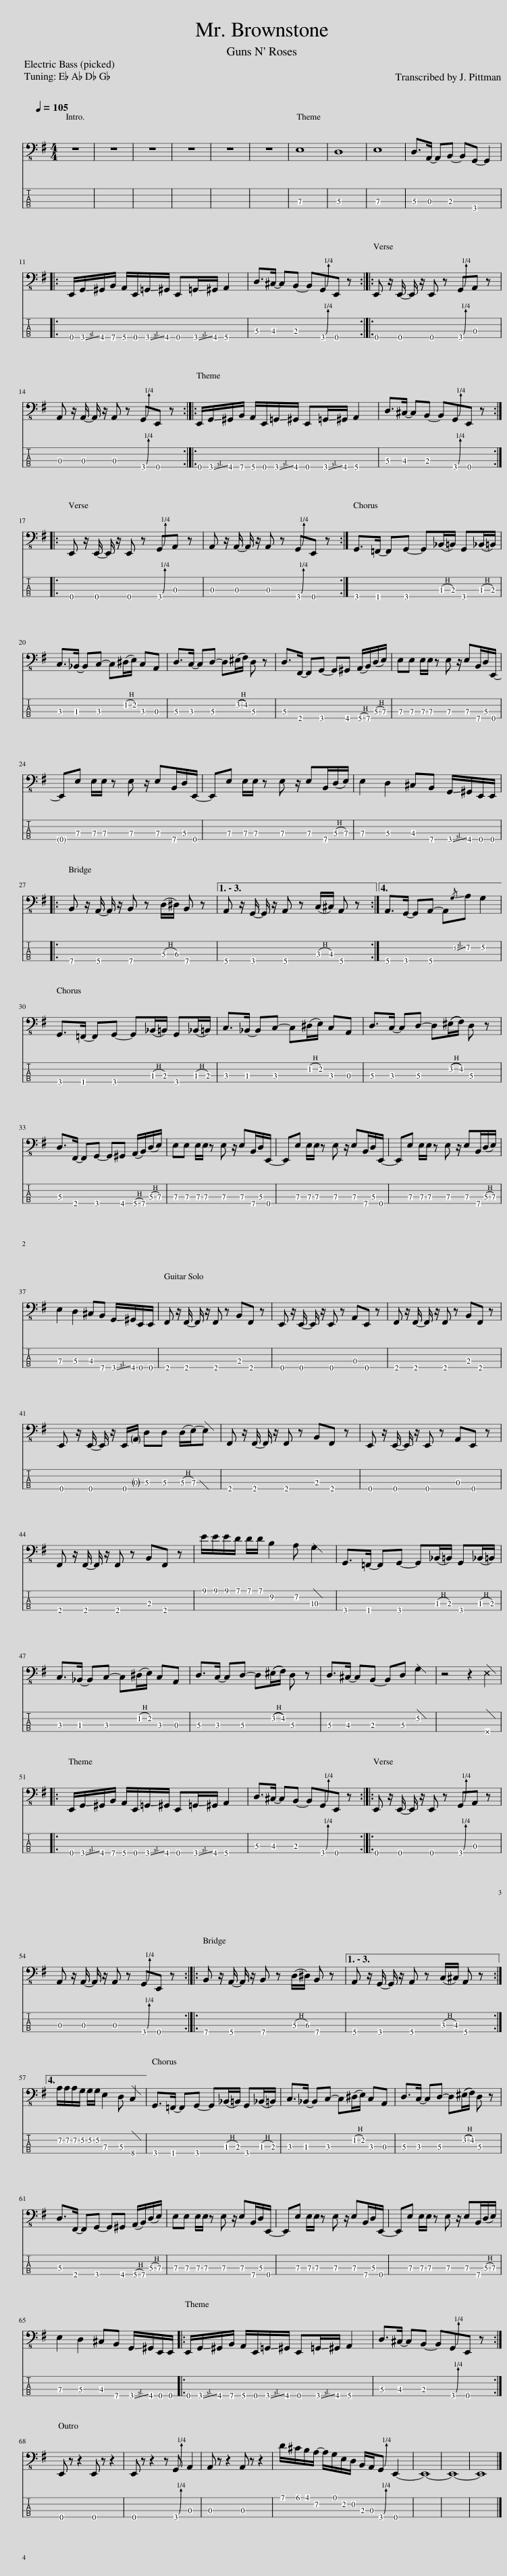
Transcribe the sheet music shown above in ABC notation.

X:1
%%score { 1 | 2 }
L:1/8
Q:1/4=105
M:4/4
I:linebreak $
K:G
V:1 bass-8
V:2 tab stafflines=4 strings="E1,A1,D2,G2 nostems "
V:1
 z8 | z8 | z8 | z8 | z8 | %5
 z8 | E,8 | D,8 | E,8 | D,>A,,- A,,B,,- B,,G,,- G,,2 |:$ %10
 E,,/!-(!G,,/!-)!^G,,/B,,/ A,,/E,,/!-(!=G,,/!-)!^G,,/ E,,!-(!=G,,/!-)!^G,,/ A,,2 | D,>^C,- C,B,,- B,,G,,E,, z :: E,, z/ E,,/- E,,/ z/ E,, z G,,A,, z |$ A,, z/ A,,/- A,,/ z/ A,, z G,,E,, z :: E,,/!-(!G,,/!-)!^G,,/B,,/ A,,/E,,/!-(!=G,,/!-)!^G,,/ E,,!-(!=G,,/!-)!^G,,/ A,,2 | %15
 D,>^C,- C,B,,- B,,G,,E,, z ::$ E,, z/ E,,/- E,,/ z/ E,, z G,,A,, z | A,, z/ A,,/- A,,/ z/ A,, z G,,E,, z :| G,,>=F,,- F,,G,,- G,,(_B,,/=B,,/) G,,(_B,,/=B,,/) |$ C,>_B,,- B,,C,- C,(^D,/E,/) C,A,, | %20
 D,>C,- C,D,- D,(^E,/F,/) D, z | D,>F,,- F,,G,,- G,,^G,, (A,,/B,,/)(D,/E,/) | E,E, E,/E,/ z E, z/ E,B,,/D,/E,,/- |$ E,,E, E,/E,/ z E, z/ E,B,,/D,/E,,/- | E,,E, E,/E,/ z E, z/ E,B,,/(D,/E,/) | %25
 E,2 D,2 ^C,B,, !-(!G,,/!-)!^G,,/E,,/E,,/ |:$ B,, z/ A,,/- A,,/ z/ B,, z (D,/^D,/) B,, z |1,2,3 A,, z/ G,,/- G,,/ z/ A,, z (C,/^C,/) A,, z :|4 A,,>G,,- G,,A,,- A,,!-(!{/G,}!-)!A, G,2 ||$ G,,>=F,,- F,,G,,- G,,(_B,,/=B,,/) G,,(_B,,/=B,,/) | %30
 C,>_B,,- B,,C,- C,(^D,/E,/) C,A,, | D,>C,- C,D,- D,((^E,/F,/)) D, z |$ D,>F,,- F,,G,,- G,,^G,, (A,,/B,,/)(D,/E,/) | E,E, E,/E,/ z E, z/ E,B,,/D,/E,,/- | E,,E, E,/E,/ z E, z/ E,B,,/D,/E,,/- | %35
 E,,E, E,/E,/ z E, z/ E,B,,/(D,/E,/) |$ E,2 D,2 ^C,B,, !-(!G,,/!-)!^G,,/E,,/E,,/ | F,, z/ F,,/- F,,/ z/ F,, z B,,F,, z | E,, z/ E,,/- E,,/ z/ E,, z A,,E,, z | F,, z/ F,,/- F,,/ z/ F,, z B,,F,, z |$ %40
 E,, z/ E,,/- E,,/ z/ E,,/A,,/ D,D, (D,/E,/-)E, | F,, z/ F,,/- F,,/ z/ F,, z B,,F,, z | E,, z/ E,,/- E,,/ z/ E,, z A,,E,, z |$ F,, z/ F,,/- F,,/ z/ F,, z B,,F,, z | E/E/E/D/ D/D/ B,2 A, G,2 | %45
 G,,>=F,,- F,,G,,- G,,(_B,,/=B,,/) G,,(_B,,/=B,,/) |$ C,>_B,,- B,,C,- C,(^D,/E,/) C,A,, | D,>C,- C,D,- D,((^E,/F,/)) D, z | D,>^C,- C,B,,- B,,D, G,2 | z4 z2 E,2 |:$ %50
 E,,/!-(!G,,/!-)!^G,,/B,,/ A,,/E,,/!-(!=G,,/!-)!^G,,/ E,,!-(!=G,,/!-)!^G,,/ A,,2 | D,>^C,- C,B,,- B,,G,,E,, z :: E,, z/ E,,/- E,,/ z/ E,, z G,,A,, z |$ A,, z/ A,,/- A,,/ z/ A,, z G,,E,, z :: B,, z/ A,,/- A,,/ z/ B,, z (D,/^D,/) B,, z |1,2,3 %55
 A,, z/ G,,/- G,,/ z/ A,, z (C,/^C,/) A,, z :|4$ A,/A,/A,/G,/ G,/G,/ E,2 D, C,2 || G,,>=F,,- F,,G,,- G,,(_B,,/=B,,/) G,,(_B,,/=B,,/) | C,>_B,,- B,,C,- C,(^D,/E,/) C,A,, | D,>C,- C,D,- D,((^E,/F,/)) D, z |$ %60
 D,>F,,- F,,G,,- G,,^G,, (A,,/B,,/)(D,/E,/) | E,E, E,/E,/ z E, z/ E,B,,/D,/E,,/- | E,,E, E,/E,/ z E, z/ E,B,,/D,/E,,/- | E,,E, E,/E,/ z E, z/ E,B,,/(D,/E,/) |$ E,2 D,2 ^C,B,, !-(!G,,/!-)!^G,,/E,,/E,,/ |: %65
 E,,/!-(!G,,/!-)!^G,,/B,,/ A,,/E,,/!-(!=G,,/!-)!^G,,/ E,,!-(!=G,,/!-)!^G,,/ A,,2 | D,>^C,- C,B,,- B,,G,,E,, z :|$ E,, z z2 E,, z z2 | E,, z z2 z G,, A,,2 | A,, z z2 A,, z z2 | %70
 D/^C/B,/A,/- A,/G,/E,/D,/ B,,/A,,/G,, E,,2- | E,,8- | E,,8- | E,,8 |] %74
V:2
 x8 | x8 | x8 | x8 | x8 | %5
 x8 | !3!E,,8 | !3!D,,8 | !3!E,,8 | !3!D,,3/2 !3!A,,,/- !3!A,,, !3!B,,,- !3!B,,, !4!G,,,- !4!G,,,2 |:$ %10
 !4!E,,,/ !-(!!4!G,,,/ !-)!!4!^G,,,/ !4!B,,,/ !4!A,,,/ !4!E,,,/ !-(!!4!=G,,,/ !-)!!4!^G,,,/ !4!E,,, !-(!!4!=G,,,/ !-)!!4!^G,,,/ !4!A,,,2 | !3!D,,3/2 !3!^C,,/- !3!C,, !3!B,,,- !3!B,,, !4!G,,, !4!E,,, x :: !4!E,,, x/ !4!E,,,/- !4!E,,,/ x/ !4!E,,, x !4!G,,, !3!A,,, x |$ !3!A,,, x/ !3!A,,,/- !3!A,,,/ x/ !3!A,,, x !4!G,,, !4!E,,, x :: !4!E,,,/ !-(!!4!G,,,/ !-)!!4!^G,,,/ !4!B,,,/ !4!A,,,/ !4!E,,,/ !-(!!4!=G,,,/ !-)!!4!^G,,,/ !4!E,,, !-(!!4!=G,,,/ !-)!!4!^G,,,/ !4!A,,,2 | %15
 !3!D,,3/2 !3!^C,,/- !3!C,, !3!B,,,- !3!B,,, !4!G,,, !4!E,,, x ::$ !4!E,,, x/ !4!E,,,/- !4!E,,,/ x/ !4!E,,, x !4!G,,, !3!A,,, x | !3!A,,, x/ !3!A,,,/- !3!A,,,/ x/ !3!A,,, x !4!G,,, !4!E,,, x :| !4!G,,,3/2 !4!=F,,,/- !4!F,,, !4!G,,,- !4!G,,, (!3!_B,,,/ !3!=B,,,/) !4!G,,, (!3!_B,,,/ !3!=B,,,/) |$ !3!C,,3/2 !3!_B,,,/- !3!B,,, !3!C,,- !3!C,, (!2!^D,,/ !2!E,,/) !3!C,, !3!A,,, | %20
 !3!D,,3/2 !3!C,,/- !3!C,, !3!D,,- !3!D,, ((!2!^E,,/ !2!F,,/)) !3!D,, x | !3!D,,3/2 !4!F,,,/- !4!F,,, !4!G,,,- !4!G,,, !4!^G,,, (!4!A,,,/ !4!B,,,/) (!3!D,,/ !3!E,,/) | !3!E,, !3!E,, !3!E,,/ !3!E,,/ x !3!E,, x/ !3!E,, !4!B,,,/ !3!D,,/ !4!E,,,/- |$ !4!E,,, !3!E,, !3!E,,/ !3!E,,/ x !3!E,, x/ !3!E,, !4!B,,,/ !3!D,,/ !4!E,,,/- | !4!E,,, !3!E,, !3!E,,/ !3!E,,/ x !3!E,, x/ !3!E,, !4!B,,,/ (!3!D,,/ !3!E,,/) | %25
 !3!E,,2 !3!D,,2 !3!^C,, !4!B,,, !-(!!4!G,,,/ !-)!!4!^G,,,/ !4!E,,,/ !4!E,,,/ |:$ !4!B,,, x/ !4!A,,,/- !4!A,,,/ x/ !4!B,,, x (!3!D,,/ !3!^D,,/) !4!B,,, x |1,2,3 !4!A,,, x/ !4!G,,,/- !4!G,,,/ x/ !4!A,,, x (!3!C,,/ !3!^C,,/) !4!A,,, x :|4 !4!A,,,3/2 !4!G,,,/- !4!G,,, !4!A,,,- !4!A,,,!-(!{/!2!G,,} !-)!!2!A,, !2!G,,2 ||$ !4!G,,,3/2 !4!=F,,,/- !4!F,,, !4!G,,,- !4!G,,, (!3!_B,,,/ !3!=B,,,/) !4!G,,, (!3!_B,,,/ !3!=B,,,/) | %30
 !3!C,,3/2 !3!_B,,,/- !3!B,,, !3!C,,- !3!C,, (!2!^D,,/ !2!E,,/) !3!C,, !3!A,,, | !3!D,,3/2 !3!C,,/- !3!C,, !3!D,,- !3!D,, ((!2!^E,,/ !2!F,,/)) !3!D,, x |$ !3!D,,3/2 !4!F,,,/- !4!F,,, !4!G,,,- !4!G,,, !4!^G,,, (!4!A,,,/ !4!B,,,/) (!3!D,,/ !3!E,,/) | !3!E,, !3!E,, !3!E,,/ !3!E,,/ x !3!E,, x/ !3!E,, !4!B,,,/ !3!D,,/ !4!E,,,/- | !4!E,,, !3!E,, !3!E,,/ !3!E,,/ x !3!E,, x/ !3!E,, !4!B,,,/ !3!D,,/ !4!E,,,/- | %35
 !4!E,,, !3!E,, !3!E,,/ !3!E,,/ x !3!E,, x/ !3!E,, !4!B,,,/ (!3!D,,/ !3!E,,/) |$ !3!E,,2 !3!D,,2 !3!^C,, !4!B,,, !-(!!4!G,,,/ !-)!!4!^G,,,/ !4!E,,,/ !4!E,,,/ | !4!F,,, x/ !4!F,,,/- !4!F,,,/ x/ !4!F,,, x !3!B,,, !4!F,,, x | !4!E,,, x/ !4!E,,,/- !4!E,,,/ x/ !4!E,,, x !3!A,,, !4!E,,, x | !4!F,,, x/ !4!F,,,/- !4!F,,,/ x/ !4!F,,, x !3!B,,, !4!F,,, x |$ %40
 !4!E,,, x/ !4!E,,,/- !4!E,,,/ x/ !4!E,,,/ !3!A,,,/ !3!D,, !3!D,, (!3!D,,/ !3!E,,/-) !3!E,, | !4!F,,, x/ !4!F,,,/- !4!F,,,/ x/ !4!F,,, x !3!B,,, !4!F,,, x | !4!E,,, x/ !4!E,,,/- !4!E,,,/ x/ !4!E,,, x !3!A,,, !4!E,,, x |$ !4!F,,, x/ !4!F,,,/- !4!F,,,/ x/ !4!F,,, x !3!B,,, !4!F,,, x | !1!E,/ !1!E,/ !1!E,/ !1!D,/ !1!D,/ !1!D,/ !2!B,,2 !2!A,, !3!G,,2 | %45
 !4!G,,,3/2 !4!=F,,,/- !4!F,,, !4!G,,,- !4!G,,, (!3!_B,,,/ !3!=B,,,/) !4!G,,, (!3!_B,,,/ !3!=B,,,/) |$ !3!C,,3/2 !3!_B,,,/- !3!B,,, !3!C,,- !3!C,, (!2!^D,,/ !2!E,,/) !3!C,, !3!A,,, | !3!D,,3/2 !3!C,,/- !3!C,, !3!D,,- !3!D,, ((!2!^E,,/ !2!F,,/)) !3!D,, x | !3!D,,3/2 !3!^C,,/- !3!C,, !3!B,,,- !3!B,,, !3!D,, !2!G,,2 | x4 x2 !4!E,,2 |:$ %50
 !4!E,,,/ !-(!!4!G,,,/ !-)!!4!^G,,,/ !4!B,,,/ !4!A,,,/ !4!E,,,/ !-(!!4!=G,,,/ !-)!!4!^G,,,/ !4!E,,, !-(!!4!=G,,,/ !-)!!4!^G,,,/ !4!A,,,2 | !3!D,,3/2 !3!^C,,/- !3!C,, !3!B,,,- !3!B,,, !4!G,,, !4!E,,, x :: !4!E,,, x/ !4!E,,,/- !4!E,,,/ x/ !4!E,,, x !4!G,,, !3!A,,, x |$ !3!A,,, x/ !3!A,,,/- !3!A,,,/ x/ !3!A,,, x !4!G,,, !4!E,,, x :: !4!B,,, x/ !4!A,,,/- !4!A,,,/ x/ !4!B,,, x (!3!D,,/ !3!^D,,/) !4!B,,, x |1,2,3 %55
 !4!A,,, x/ !4!G,,,/- !4!G,,,/ x/ !4!A,,, x (!3!C,,/ !3!^C,,/) !4!A,,, x :|4$ !2!A,,/ !2!A,,/ !2!A,,/ !2!G,,/ !2!G,,/ !2!G,,/ !3!E,,2 !3!D,, !4!C,,2 || !4!G,,,3/2 !4!=F,,,/- !4!F,,, !4!G,,,- !4!G,,, (!3!_B,,,/ !3!=B,,,/) !4!G,,, (!3!_B,,,/ !3!=B,,,/) | !3!C,,3/2 !3!_B,,,/- !3!B,,, !3!C,,- !3!C,, (!2!^D,,/ !2!E,,/) !3!C,, !3!A,,, | !3!D,,3/2 !3!C,,/- !3!C,, !3!D,,- !3!D,, ((!2!^E,,/ !2!F,,/)) !3!D,, x |$ %60
 !3!D,,3/2 !4!F,,,/- !4!F,,, !4!G,,,- !4!G,,, !4!^G,,, (!4!A,,,/ !4!B,,,/) (!3!D,,/ !3!E,,/) | !3!E,, !3!E,, !3!E,,/ !3!E,,/ x !3!E,, x/ !3!E,, !4!B,,,/ !3!D,,/ !4!E,,,/- | !4!E,,, !3!E,, !3!E,,/ !3!E,,/ x !3!E,, x/ !3!E,, !4!B,,,/ !3!D,,/ !4!E,,,/- | !4!E,,, !3!E,, !3!E,,/ !3!E,,/ x !3!E,, x/ !3!E,, !4!B,,,/ (!3!D,,/ !3!E,,/) |$ !3!E,,2 !3!D,,2 !3!^C,, !4!B,,, !-(!!4!G,,,/ !-)!!4!^G,,,/ !4!E,,,/ !4!E,,,/ |: %65
 !4!E,,,/ !-(!!4!G,,,/ !-)!!4!^G,,,/ !4!B,,,/ !4!A,,,/ !4!E,,,/ !-(!!4!=G,,,/ !-)!!4!^G,,,/ !4!E,,, !-(!!4!=G,,,/ !-)!!4!^G,,,/ !4!A,,,2 | !3!D,,3/2 !3!^C,,/- !3!C,, !3!B,,,- !3!B,,, !4!G,,, !4!E,,, x :|$ !4!E,,, x x2 !4!E,,, x x2 | !4!E,,, x x2 x !4!G,,, !3!A,,,2 | !3!A,,, x x2 !3!A,,, x x2 | %70
 !1!D,/ !1!^C,/ !1!B,,/ !2!A,,/- !2!A,,/ !1!G,,/ !2!E,,/ !2!D,,/ !3!B,,,/ !3!A,,,/ !4!G,,, !4!E,,,2- | !4!E,,,8- | !4!E,,,8- | !4!E,,,8 |] %74
